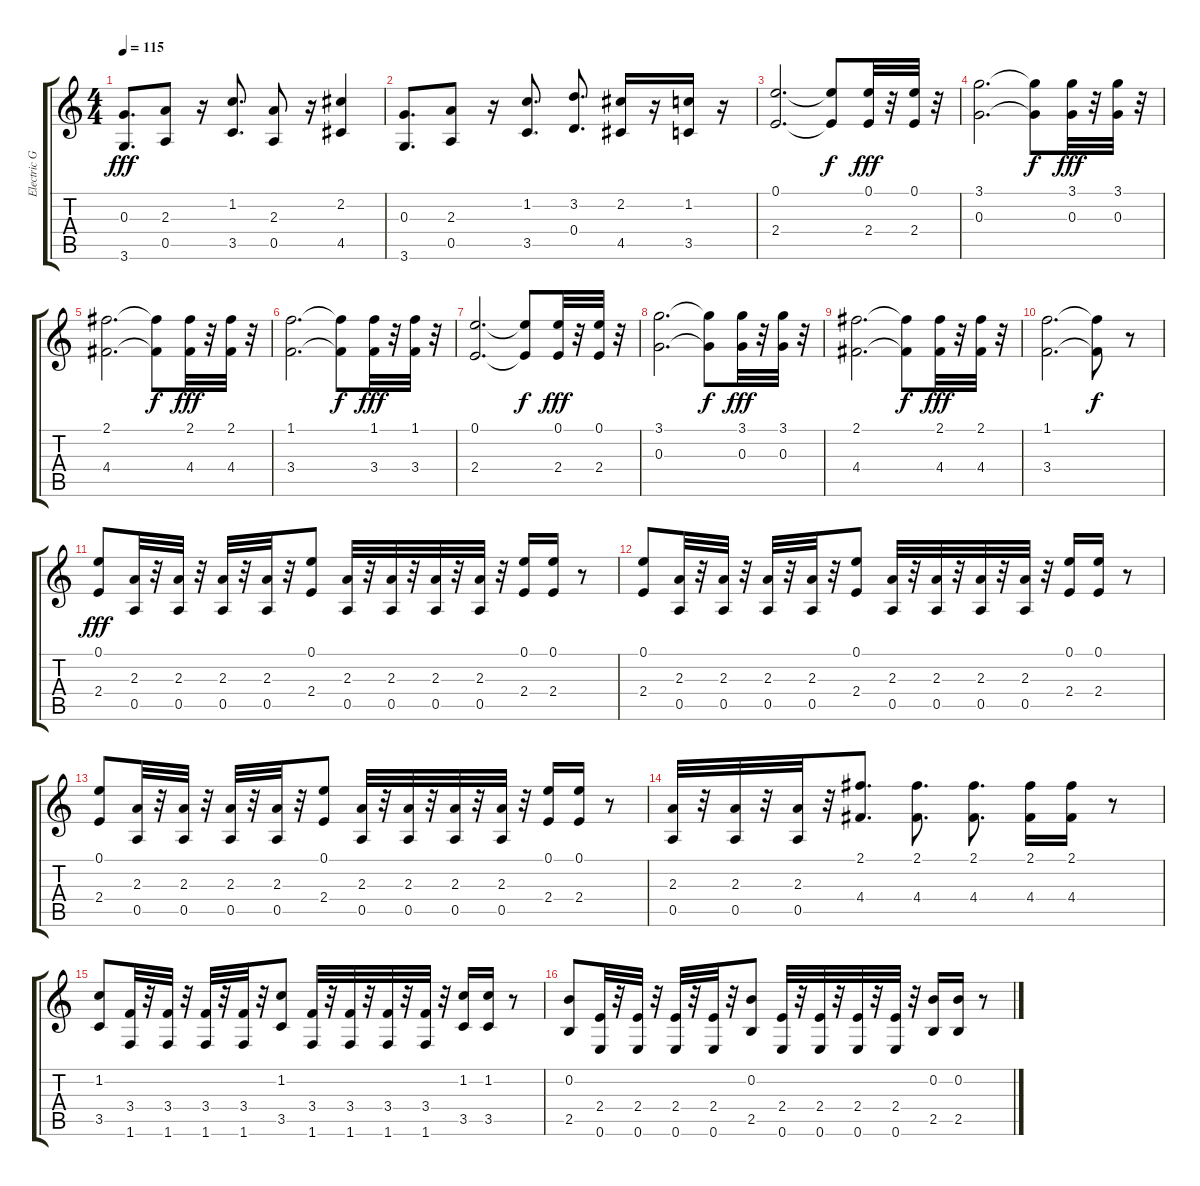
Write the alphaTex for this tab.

\track ("Electric Guitar" "Electric G") {instrument electricguitarclean}
\staff {score tabs}
\tuning (E4 B3 G3 D3 A2 E2) {hide}
\ts (4 4)
\tempo 115
\clef g2
\ks c
(0.3 3.6).8{d dy fff} (2.3 0.5).8 r.16 (1.2 3.5).8{d} (2.3 0.5).8 r.16 (2.2 4.5).4 |
(0.3 3.6).8{d} (2.3 0.5).8 r.16 (1.2 3.5).8{d} (3.2 0.4).8{d} (2.2 4.5).16 r.16 (1.2 3.5).16 r.16 |
(0.1 2.4).2{d} (0.1{t} 2.4{t}).8{dy f} (0.1 2.4).32{dy fff} r.32 (0.1 2.4).32 r.32 |
(3.1 0.3).2{d} (3.1{t} 0.3{t}).8{dy f} (3.1 0.3).32{dy fff} r.32 (3.1 0.3).32 r.32 |
(2.1 4.4).2{d} (2.1{t} 4.4{t}).8{dy f} (2.1 4.4).32{dy fff} r.32 (2.1 4.4).32 r.32 |
(1.1 3.4).2{d} (1.1{t} 3.4{t}).8{dy f} (1.1 3.4).32{dy fff} r.32 (1.1 3.4).32 r.32 |
(0.1 2.4).2{d} (0.1{t} 2.4{t}).8{dy f} (0.1 2.4).32{dy fff} r.32 (0.1 2.4).32 r.32 |
(3.1 0.3).2{d} (3.1{t} 0.3{t}).8{dy f} (3.1 0.3).32{dy fff} r.32 (3.1 0.3).32 r.32 |
(2.1 4.4).2{d} (2.1{t} 4.4{t}).8{dy f} (2.1 4.4).32{dy fff} r.32 (2.1 4.4).32 r.32 |
(1.1 3.4).2{d} (1.1{t} 3.4{t}).8{dy f} r.8 |
(0.1 2.4).8{dy fff} (2.3 0.5).32 r.32 (2.3 0.5).32 r.32 (2.3 0.5).32 r.32 (2.3 0.5).32 r.32 (0.1 2.4).8 (2.3 0.5).32 r.32 (2.3 0.5).32 r.32 (2.3 0.5).32 r.32 (2.3 0.5).32 r.32 (0.1 2.4).16 (0.1 2.4).16 r.8 |
(0.1 2.4).8 (2.3 0.5).32 r.32 (2.3 0.5).32 r.32 (2.3 0.5).32 r.32 (2.3 0.5).32 r.32 (0.1 2.4).8 (2.3 0.5).32 r.32 (2.3 0.5).32 r.32 (2.3 0.5).32 r.32 (2.3 0.5).32 r.32 (0.1 2.4).16 (0.1 2.4).16 r.8 |
(0.1 2.4).8 (2.3 0.5).32 r.32 (2.3 0.5).32 r.32 (2.3 0.5).32 r.32 (2.3 0.5).32 r.32 (0.1 2.4).8 (2.3 0.5).32 r.32 (2.3 0.5).32 r.32 (2.3 0.5).32 r.32 (2.3 0.5).32 r.32 (0.1 2.4).16 (0.1 2.4).16 r.8 |
(2.3 0.5).32 r.32 (2.3 0.5).32 r.32 (2.3 0.5).32 r.32 (2.1 4.4).8{d} (2.1 4.4).8{d} (2.1 4.4).8{d} (2.1 4.4).16 (2.1 4.4).16 r.8 |
(1.2 3.5).8 (3.4 1.6).32 r.32 (3.4 1.6).32 r.32 (3.4 1.6).32 r.32 (3.4 1.6).32 r.32 (1.2 3.5).8 (3.4 1.6).32 r.32 (3.4 1.6).32 r.32 (3.4 1.6).32 r.32 (3.4 1.6).32 r.32 (1.2 3.5).16 (1.2 3.5).16 r.8 |
(0.2 2.5).8 (2.4 0.6).32 r.32 (2.4 0.6).32 r.32 (2.4 0.6).32 r.32 (2.4 0.6).32 r.32 (0.2 2.5).8 (2.4 0.6).32 r.32 (2.4 0.6).32 r.32 (2.4 0.6).32 r.32 (2.4 0.6).32 r.32 (0.2 2.5).16 (0.2 2.5).16 r.8
